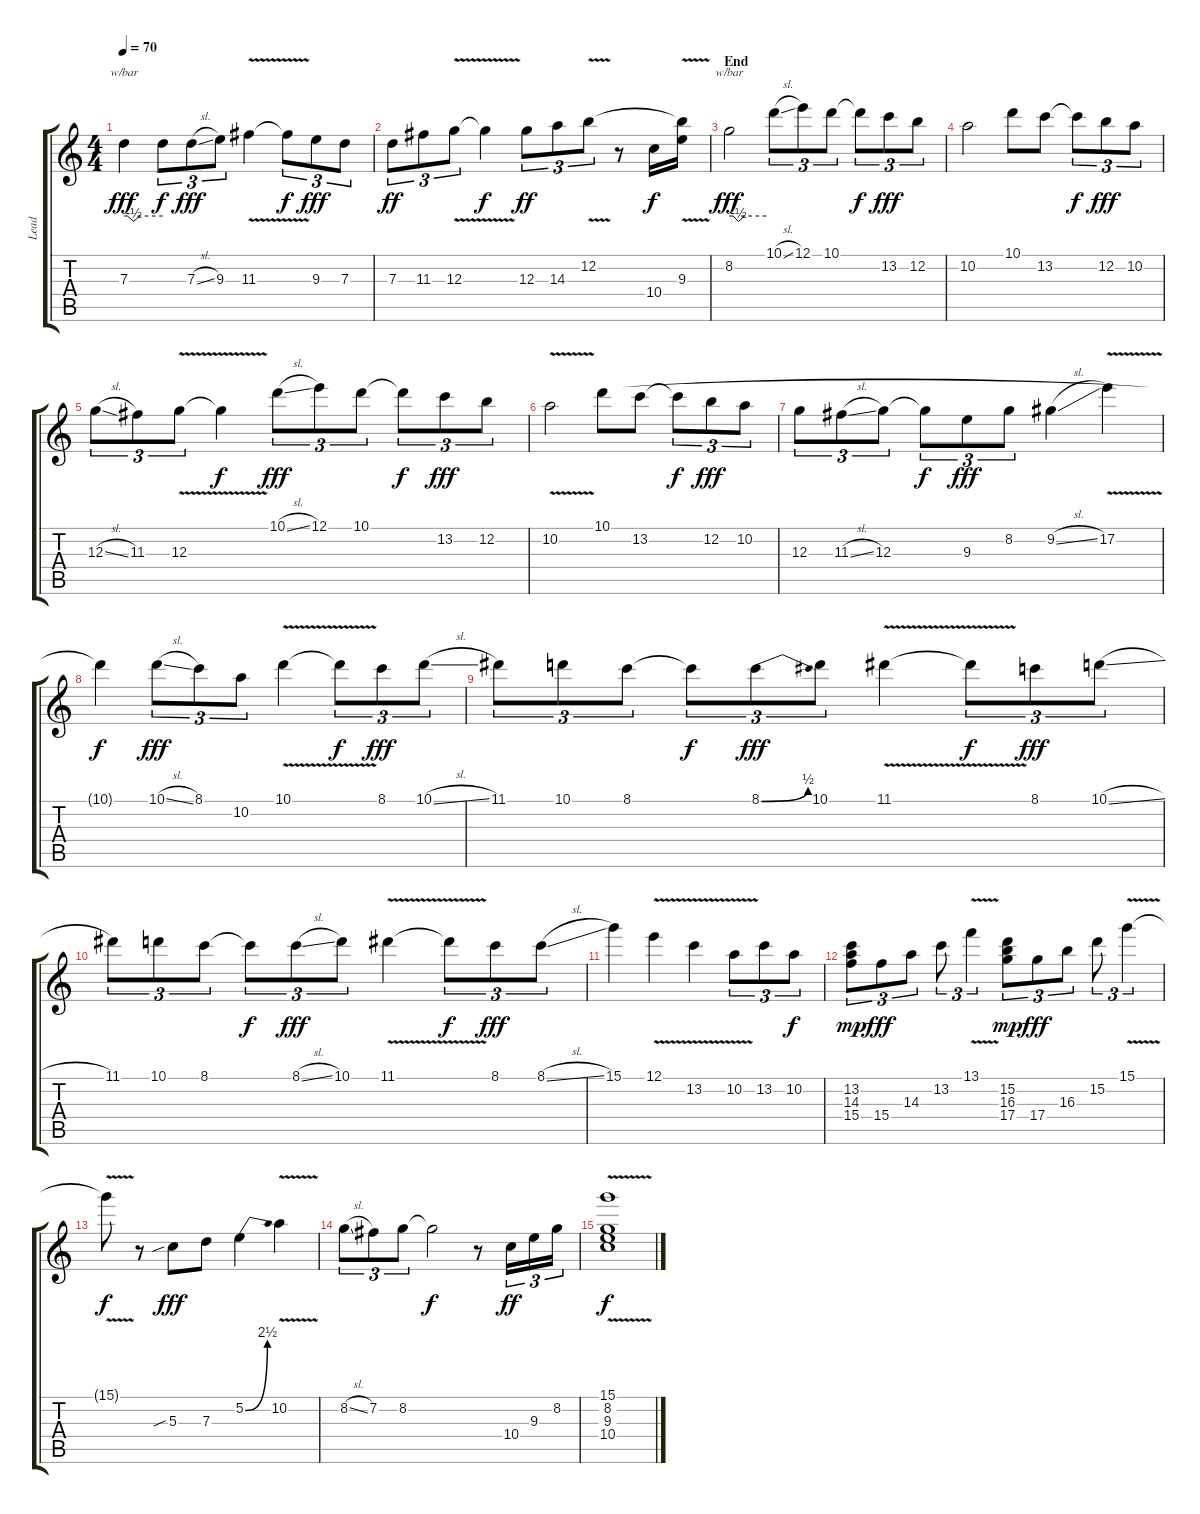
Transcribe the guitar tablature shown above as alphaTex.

\track ("Lead" "Lead") {instrument acousticguitarnylon}
\staff {score tabs}
\tuning (E4 B3 G3 D3 A2 E2) {hide}
\ts (4 4)
\tempo 70
\clef g2
\ks c
7.3.4{tbe (custom default 0 0 5 0 15 -2 24 0 60 0) dy fff} 7.3{t}.8{tu (3 2) dy f} 7.3{sl}.8{tu (3 2) dy fff} 9.3.8{tu (3 2)} 11.3{v}.4 11.3{t}.8{tu (3 2) dy f} 9.3.8{tu (3 2) dy fff} 7.3.8{tu (3 2)} |
7.3.8{tu (3 2) dy ff} 11.3.8{tu (3 2)} 12.3{v}.8{tu (3 2)} 12.3{t}.4{dy f} 12.3.8{tu (3 2) dy ff} 14.3.8{tu (3 2)} 12.2{v}.8{tu (3 2)} r.8{volume 16 instrument electricguitarjazz} 10.4.16{dy f} (12.2{t} 9.3).16 |
\section ("" "End")
8.2.2{tbe (custom default 0 0 6 0 15 -2 25 0 60 0) dy fff} 10.1{sl}.8{tu (3 2)} 12.1.8{tu (3 2)} 10.1.8{tu (3 2)} 10.1{t}.8{tu (3 2) dy f} 13.2.8{tu (3 2) dy fff} 12.2.8{tu (3 2)} |
10.2.2 10.1.8 13.2.8 13.2{t}.8{tu (3 2) dy f} 12.2.8{tu (3 2) dy fff} 10.2.8{tu (3 2)} |
12.3{sl}.8{tu (3 2)} 11.3.8{tu (3 2)} 12.3{v}.8{tu (3 2)} 12.3{t}.4{dy f} 10.1{sl}.8{tu (3 2) dy fff} 12.1.8{tu (3 2)} 10.1.8{tu (3 2)} 10.1{t}.8{tu (3 2) dy f} 13.2.8{tu (3 2) dy fff} 12.2.8{tu (3 2)} |
10.2{v}.2 10.1.8 13.2.8 13.2{t}.8{tu (3 2) dy f} 12.2.8{tu (3 2) dy fff} 10.2.8{tu (3 2)} |
12.3.8{tu (3 2)} 11.3{sl}.8{tu (3 2)} 12.3.8{tu (3 2)} 12.3{t}.8{tu (3 2) dy f} 9.3.8{tu (3 2) dy fff} 8.2.8{tu (3 2)} 9.2{sl}.4 17.2{v}.4 |
10.1{t}.4{dy f} 10.1{sl}.8{tu (3 2) dy fff} 8.1.8{tu (3 2)} 10.2.8{tu (3 2)} 10.1{v}.4 10.1{t}.8{tu (3 2) dy f} 8.1.8{tu (3 2) dy fff} 10.1{sl}.8{tu (3 2)} |
11.1.8{tu (3 2)} 10.1.8{tu (3 2)} 8.1.8{tu (3 2)} 8.1{t}.8{tu (3 2) dy f} 8.1{be (bend 0 0 60 2)}.8{tu (3 2) dy fff} 10.1.8{tu (3 2)} 11.1{v}.4 11.1{t}.8{tu (3 2) dy f} 8.1.8{tu (3 2) dy fff} 10.1{sl}.8{tu (3 2)} |
11.1.8{tu (3 2)} 10.1.8{tu (3 2)} 8.1.8{tu (3 2)} 8.1{t}.8{tu (3 2) dy f} 8.1{sl}.8{tu (3 2) dy fff} 10.1.8{tu (3 2)} 11.1{v}.4 11.1{t}.8{tu (3 2) dy f} 8.1.8{tu (3 2) dy fff} 8.1{sl}.8{tu (3 2)} |
15.1.4 12.1{v}.4 13.2{v}.4 10.2{v}.8{tu (3 2)} 13.2.8{tu (3 2)} 10.2.8{tu (3 2) dy f} |
(13.2 14.3 15.4).8{tu (3 2) dy mp} 15.4.8{tu (3 2) dy fff} 14.3.8{tu (3 2)} 13.2.8{tu (3 2)} 13.1{v}.4{tu (3 2)} (15.2 16.3 17.4).8{tu (3 2) dy mp} 17.4.8{tu (3 2) dy fff} 16.3.8{tu (3 2)} 15.2.8{tu (3 2)} 15.1{v}.4{tu (3 2)} |
15.1{t}.8{dy f} r.8 5.3{sib}.8{dy fff} 7.3.8 5.2{be (bend 0 0 60 10)}.4 10.2{v}.4 |
8.2{sl}.8{tu (3 2)} 7.2.8{tu (3 2)} 8.2.8{tu (3 2)} 8.2{t}.2{dy f} r.8 10.4.16{tu (3 2) dy ff} 9.3.16{tu (3 2)} 8.2.16{tu (3 2)} |
(15.1{v} 8.2{v} 9.3{v} 10.4{v}).1{dy f}
